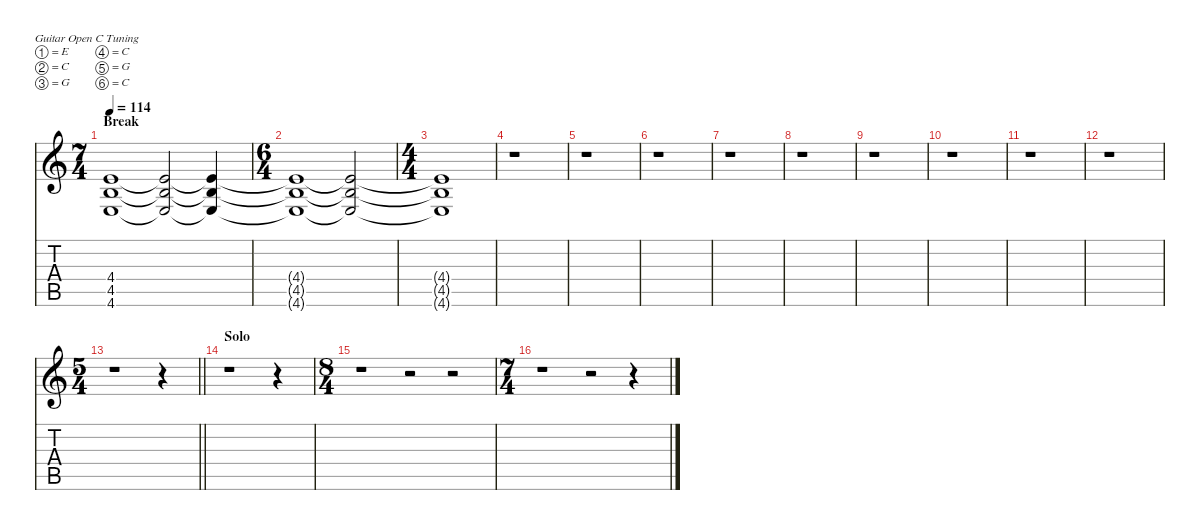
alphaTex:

\defaultSystemsLayout 4
\hideDynamics
\bracketExtendMode nobrackets
\singleTrackTrackNamePolicy hidden
\multiTrackTrackNamePolicy hidden
\firstSystemTrackNameMode fullname
\firstSystemTrackNameOrientation horizontal
\otherSystemsTrackNameOrientation horizontal
\track ("GTR Disto" "dist.guit.") {instrument distortionguitar}
\staff {score tabs}
\tuning (E4 C4 G3 C3 G2 C2)
\ts (7 4)
\beaming (8 4 4 4 4)
\section ("" "Break")
\tempo 114
\clef g2
\ks c
(4.4 4.5 4.6).1{dy f beam Up} (4.4{t} 4.5{t} 4.6{t}).2{beam Up} (4.4{t} 4.5{t} 4.6{t}).4{beam Up} |
\ts (6 4)
\beaming (8 4 4 4 4)
(4.4{t} 4.5{t} 4.6{t}).1{beam Up} (4.4{t} 4.5{t} 4.6{t}).2{beam Up} |
\ts (4 4)
\beaming (8 4 4 4 4)
(4.4{t} 4.5{t} 4.6{t}).1{beam Up} |
r.1{beam Down} |
r.1{beam Down} |
r.1{beam Down} |
r.1{beam Down} |
r.1{beam Down} |
r.1{beam Down} |
r.1{beam Down} |
r.1{beam Down} |
r.1{beam Down} |
\ts (5 4)
\beaming (8 4 4 4 4)
\barLineRight lightlight
r.1{beam Down} r.4{beam Down} |
\section ("" "Solo")
r.1{beam Down} r.4{beam Down} |
\ts (8 4)
\beaming (8 4 4 4 4)
r.1{beam Down} r.2{beam Down} r.2{beam Down} |
\ts (7 4)
\beaming (8 4 4 4 4)
r.1{beam Down} r.2{beam Down} r.4{beam Down}
